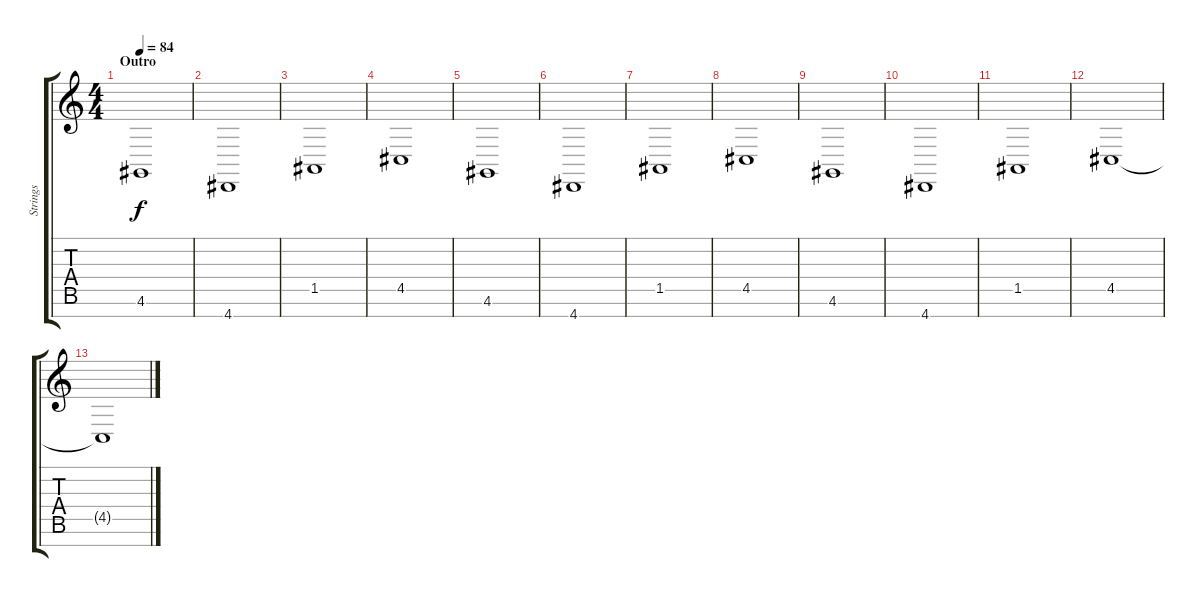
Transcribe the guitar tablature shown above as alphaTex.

\track ("Strings" "Strings") {instrument viola}
\staff {score tabs}
\tuning (E4 B3 G3 D3 A2 E2 B1) {hide}
\ts (4 4)
\section ("" "Outro")
\tempo 84
\clef g2
\ks c
4.6.1{dy f} |
4.7.1 |
1.5.1 |
4.5.1 |
4.6.1 |
4.7.1 |
1.5.1 |
4.5.1 |
4.6.1 |
4.7.1 |
1.5.1 |
4.5.1{volume 6} |
4.5{t}.1{volume 0}
